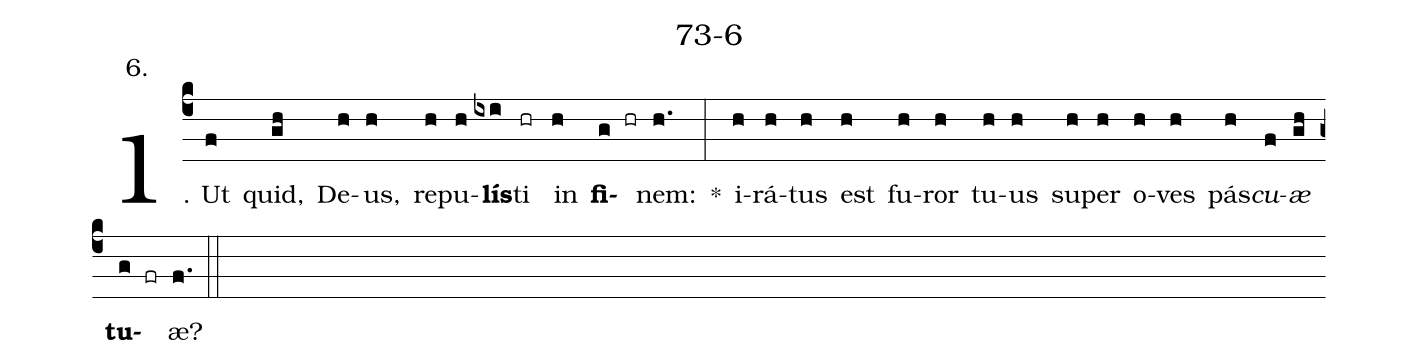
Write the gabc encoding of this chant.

name: 73-6;
annotation: 6.;
%%
(c4)1. Ut(f) quid,(gh) De(h)us,(h) re(h)pu(h)<b>lís</b>(ixi)ti(hr) in(h) <b>fi</b>(g hr)nem:(h.) *(:) i(h)rá(h)tus(h) est(h) fu(h)ror(h) tu(h)us(h) su(h)per(h) o(h)ves(h) pás(h)<i>cu</i>(f)<i>æ</i>(gh) <b>tu</b>(g fr)æ?(f.) (::)
